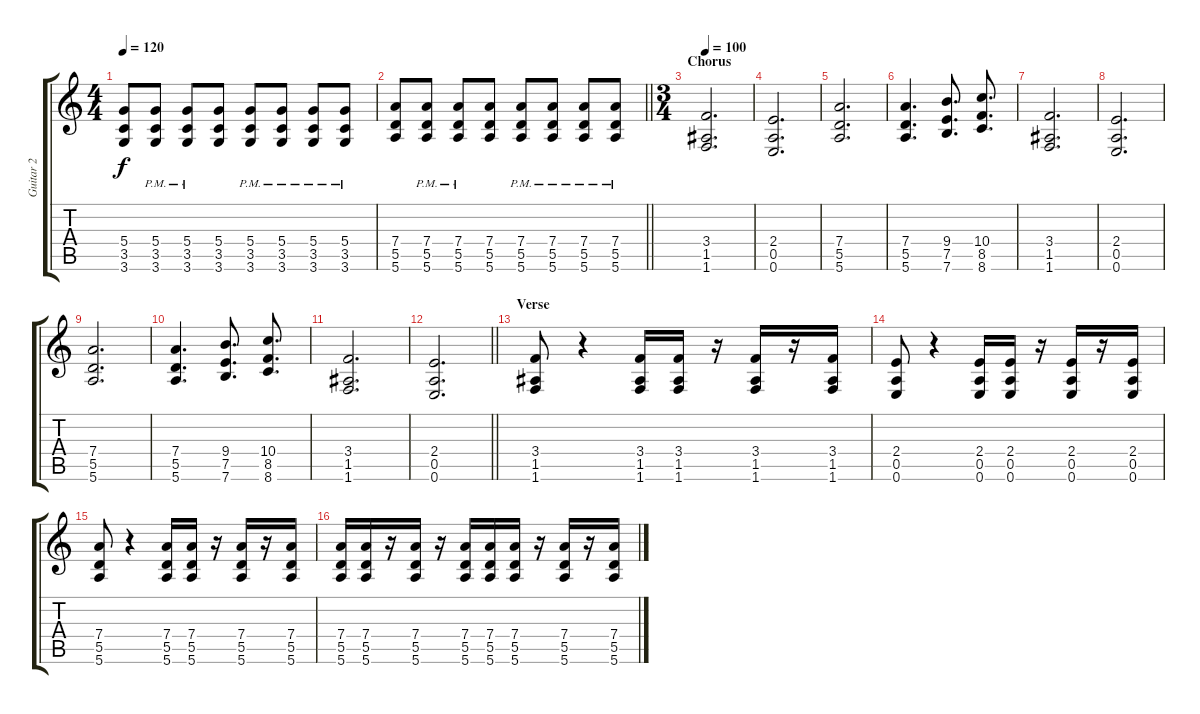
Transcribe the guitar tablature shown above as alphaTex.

\track ("Guitar 2" "Guitar 2") {instrument overdrivenguitar}
\staff {score tabs}
\tuning (E4 B3 G3 D3 A2 E2) {hide}
\ts (4 4)
\tempo 120
\clef g2
\ks c
(5.4 3.5 3.6).8{dy f} (5.4{pm} 3.5{pm} 3.6{pm}).8 (5.4{pm} 3.5{pm} 3.6{pm}).8 (5.4 3.5 3.6).8 (5.4{pm} 3.5{pm} 3.6{pm}).8 (5.4{pm} 3.5{pm} 3.6{pm}).8 (5.4{pm} 3.5{pm} 3.6{pm}).8 (5.4{pm} 3.5{pm} 3.6{pm}).8 |
\barLineRight lightlight
(7.4 5.5 5.6).8 (7.4{pm} 5.5{pm} 5.6{pm}).8 (7.4{pm} 5.5{pm} 5.6{pm}).8 (7.4 5.5 5.6).8 (7.4{pm} 5.5{pm} 5.6{pm}).8 (7.4{pm} 5.5{pm} 5.6{pm}).8 (7.4{pm} 5.5{pm} 5.6{pm}).8 (7.4{pm} 5.5{pm} 5.6).8 |
\ts (3 4)
\section ("" "Chorus")
\tempo 100
(3.4 1.5 1.6).2{d} |
(2.4 0.5 0.6).2{d} |
(7.4 5.5 5.6).2{d} |
(7.4 5.5 5.6).4{d} (9.4 7.5 7.6).8{d} (10.4 8.5 8.6).8{d} |
(3.4 1.5 1.6).2{d} |
(2.4 0.5 0.6).2{d} |
(7.4 5.5 5.6).2{d} |
(7.4 5.5 5.6).4{d} (9.4 7.5 7.6).8{d} (10.4 8.5 8.6).8{d} |
(3.4 1.5 1.6).2{d} |
\barLineRight lightlight
(2.4 0.5 0.6).2{d} |
\section ("" "Verse")
(3.4 1.5 1.6).8 r.4 (3.4 1.5 1.6).16 (3.4 1.5 1.6).16 r.16 (3.4 1.5 1.6).16 r.16 (3.4 1.5 1.6).16 |
(2.4 0.5 0.6).8 r.4 (2.4 0.5 0.6).16 (2.4 0.5 0.6).16 r.16 (2.4 0.5 0.6).16 r.16 (2.4 0.5 0.6).16 |
(7.4 5.5 5.6).8 r.4 (7.4 5.5 5.6).16 (7.4 5.5 5.6).16 r.16 (7.4 5.5 5.6).16 r.16 (7.4 5.5 5.6).16 |
(7.4 5.5 5.6).16 (7.4 5.5 5.6).16 r.16 (7.4 5.5 5.6).16 r.16 (7.4 5.5 5.6).16 (7.4 5.5 5.6).16 (7.4 5.5 5.6).16 r.16 (7.4 5.5 5.6).16 r.16 (7.4 5.5 5.6).16
